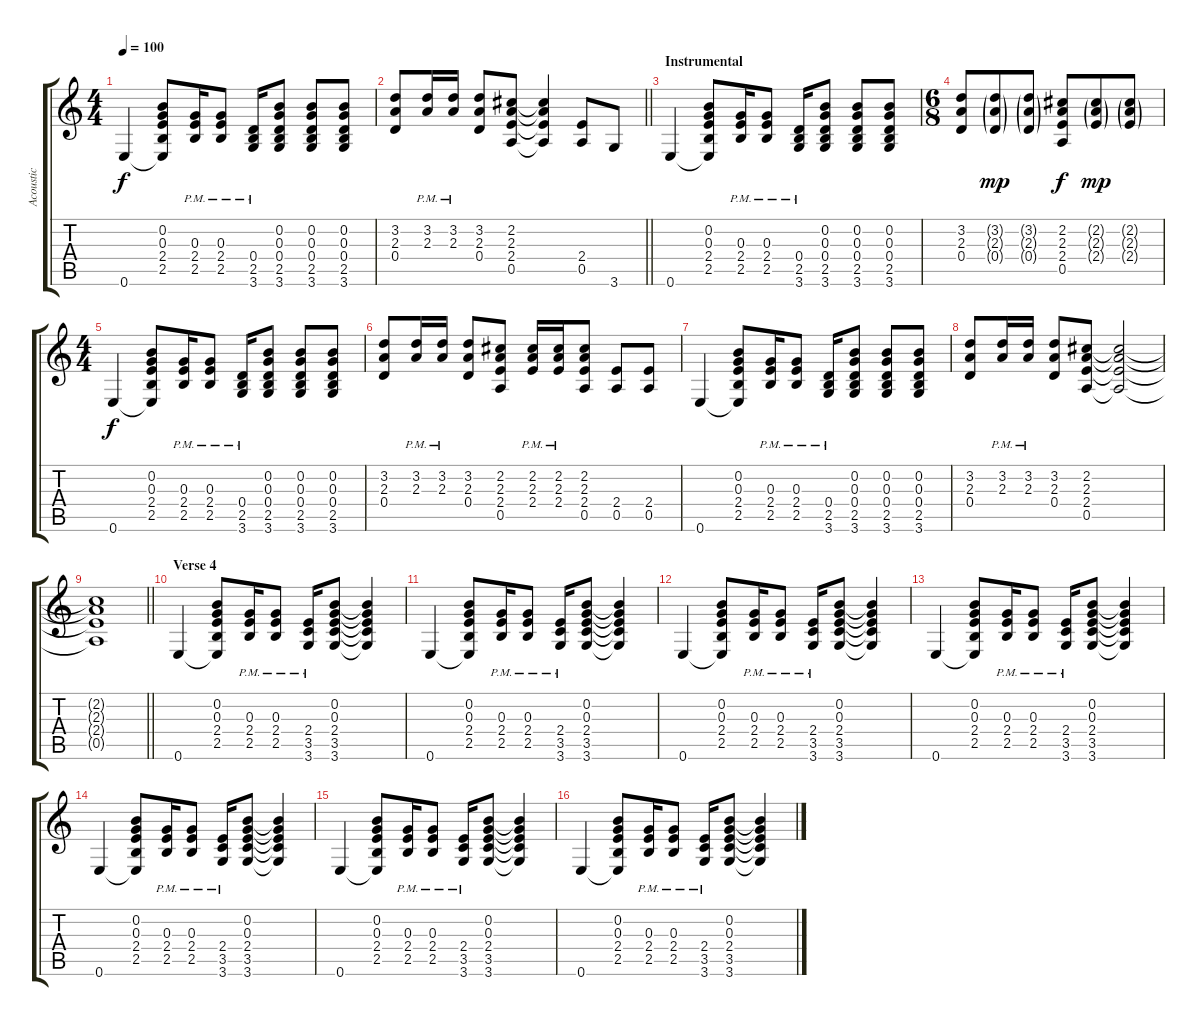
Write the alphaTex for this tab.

\track ("Acoustic" "Acoustic") {instrument acousticguitarsteel}
\staff {score tabs}
\tuning (E4 B3 G3 D3 A2 E2) {hide}
\ts (4 4)
\tempo 100
\clef g2
\ks c
0.6.4{dy f} (0.2 0.3 2.4 2.5 0.6{t}).8 (0.3{pm} 2.4{pm} 2.5{pm}).16 (0.3{pm} 2.4{pm} 2.5{pm}).8 (0.4{pm} 2.5{pm} 3.6{pm}).16 (0.2 0.3 0.4 2.5 3.6).8 (0.2 0.3 0.4 2.5 3.6).8 (0.2 0.3 0.4 2.5 3.6).8 |
\barLineRight lightlight
(3.2 2.3 0.4).8 (3.2{pm} 2.3{pm}).16 (3.2{pm} 2.3{pm}).16 (3.2 2.3 0.4).8 (2.2 2.3 2.4 0.5).8 (2.2{t} 2.3{t} 2.4{t} 0.5{t}).4 (2.4 0.5).8 3.6.8 |
\section ("" "Instrumental")
0.6.4 (0.2 0.3 2.4 2.5 0.6{t}).8 (0.3{pm} 2.4{pm} 2.5{pm}).16 (0.3{pm} 2.4{pm} 2.5{pm}).8 (0.4{pm} 2.5{pm} 3.6{pm}).16 (0.2 0.3 0.4 2.5 3.6).8 (0.2 0.3 0.4 2.5 3.6).8 (0.2 0.3 0.4 2.5 3.6).8 |
\ts (6 8)
(3.2 2.3 0.4).8 (3.2{g} 2.3{g} 0.4{g}).8{dy mp} (3.2{g} 2.3{g} 0.4{g}).8 (2.2 2.3 2.4 0.5).8{dy f} (2.2{g} 2.3{g} 2.4{g}).8{dy mp} (2.2{g} 2.3{g} 2.4{g}).8 |
\ts (4 4)
0.6.4{dy f} (0.2 0.3 2.4 2.5 0.6{t}).8 (0.3{pm} 2.4{pm} 2.5{pm}).16 (0.3{pm} 2.4{pm} 2.5{pm}).8 (0.4{pm} 2.5{pm} 3.6{pm}).16 (0.2 0.3 0.4 2.5 3.6).8 (0.2 0.3 0.4 2.5 3.6).8 (0.2 0.3 0.4 2.5 3.6).8 |
(3.2 2.3 0.4).8 (3.2{pm} 2.3{pm}).16 (3.2{pm} 2.3{pm}).16 (3.2 2.3 0.4).8 (2.2 2.3 2.4 0.5).8 (2.2{pm} 2.3{pm} 2.4{pm}).16 (2.2{pm} 2.3{pm} 2.4{pm}).16 (2.2 2.3 2.4 0.5).8 (2.4 0.5).8 (2.4 0.5).8 |
0.6.4 (0.2 0.3 2.4 2.5 0.6{t}).8 (0.3{pm} 2.4{pm} 2.5{pm}).16 (0.3{pm} 2.4{pm} 2.5{pm}).8 (0.4{pm} 2.5{pm} 3.6{pm}).16 (0.2 0.3 0.4 2.5 3.6).8 (0.2 0.3 0.4 2.5 3.6).8 (0.2 0.3 0.4 2.5 3.6).8 |
(3.2 2.3 0.4).8 (3.2{pm} 2.3{pm}).16 (3.2{pm} 2.3{pm}).16 (3.2 2.3 0.4).8 (2.2 2.3 2.4 0.5).8 (2.2{t} 2.3{t} 2.4{t} 0.5{t}).2 |
\barLineRight lightlight
(2.2{t} 2.3{t} 2.4{t} 0.5{t}).1 |
\section ("" "Verse 4")
0.6.4 (0.2 0.3 2.4 2.5 0.6{t}).8 (0.3{pm} 2.4{pm} 2.5{pm}).16 (0.3{pm} 2.4{pm} 2.5{pm}).8 (2.4{pm} 3.5{pm} 3.6{pm}).16 (0.2 0.3 2.4 3.5 3.6).8 (0.2{t} 0.3{t} 2.4{t} 3.5{t} 3.6{t}).4 |
0.6.4 (0.2 0.3 2.4 2.5 0.6{t}).8 (0.3{pm} 2.4{pm} 2.5{pm}).16 (0.3{pm} 2.4{pm} 2.5{pm}).8 (2.4{pm} 3.5{pm} 3.6{pm}).16 (0.2 0.3 2.4 3.5 3.6).8 (0.2{t} 0.3{t} 2.4{t} 3.5{t} 3.6{t}).4 |
0.6.4 (0.2 0.3 2.4 2.5 0.6{t}).8 (0.3{pm} 2.4{pm} 2.5{pm}).16 (0.3{pm} 2.4{pm} 2.5{pm}).8 (2.4{pm} 3.5{pm} 3.6{pm}).16 (0.2 0.3 2.4 3.5 3.6).8 (0.2{t} 0.3{t} 2.4{t} 3.5{t} 3.6{t}).4 |
0.6.4 (0.2 0.3 2.4 2.5 0.6{t}).8 (0.3{pm} 2.4{pm} 2.5{pm}).16 (0.3{pm} 2.4{pm} 2.5{pm}).8 (2.4{pm} 3.5{pm} 3.6{pm}).16 (0.2 0.3 2.4 3.5 3.6).8 (0.2{t} 0.3{t} 2.4{t} 3.5{t} 3.6{t}).4 |
0.6.4 (0.2 0.3 2.4 2.5 0.6{t}).8 (0.3{pm} 2.4{pm} 2.5{pm}).16 (0.3{pm} 2.4{pm} 2.5{pm}).8 (2.4{pm} 3.5{pm} 3.6{pm}).16 (0.2 0.3 2.4 3.5 3.6).8 (0.2{t} 0.3{t} 2.4{t} 3.5{t} 3.6{t}).4 |
0.6.4 (0.2 0.3 2.4 2.5 0.6{t}).8 (0.3{pm} 2.4{pm} 2.5{pm}).16 (0.3{pm} 2.4{pm} 2.5{pm}).8 (2.4{pm} 3.5{pm} 3.6{pm}).16 (0.2 0.3 2.4 3.5 3.6).8 (0.2{t} 0.3{t} 2.4{t} 3.5{t} 3.6{t}).4 |
0.6.4 (0.2 0.3 2.4 2.5 0.6{t}).8 (0.3{pm} 2.4{pm} 2.5{pm}).16 (0.3{pm} 2.4{pm} 2.5{pm}).8 (2.4{pm} 3.5{pm} 3.6{pm}).16 (0.2 0.3 2.4 3.5 3.6).8 (0.2{t} 0.3{t} 2.4{t} 3.5{t} 3.6{t}).4
